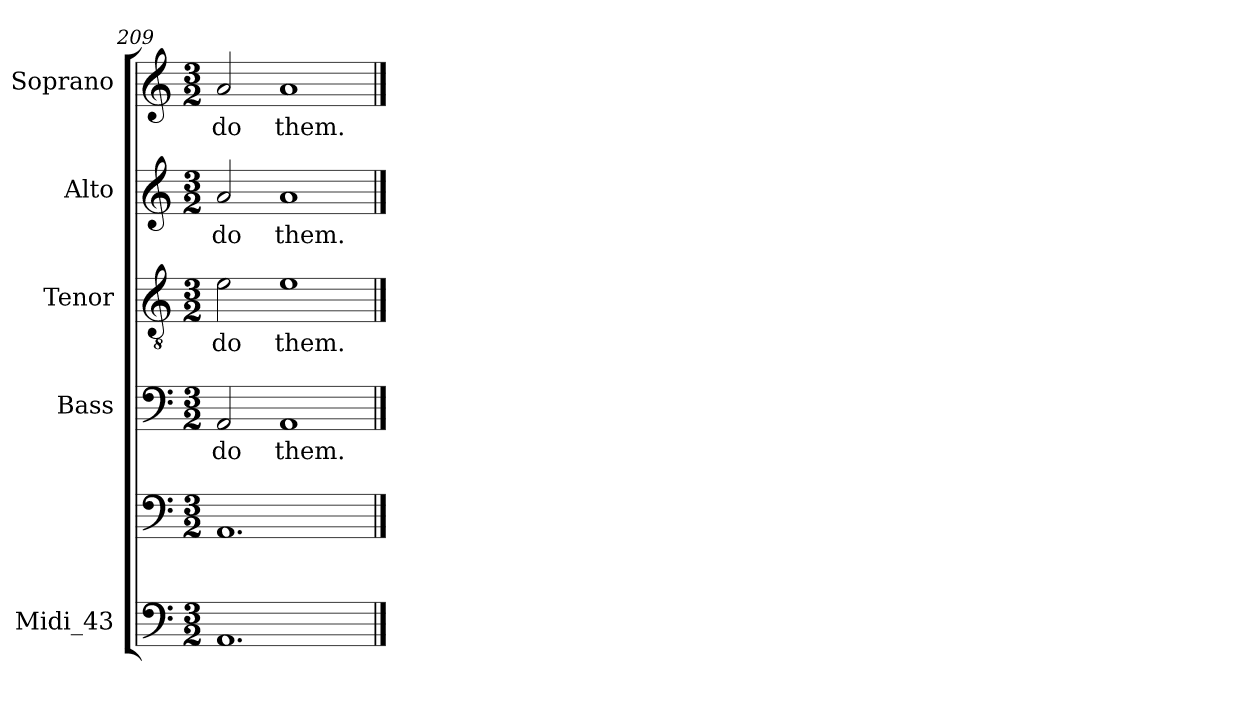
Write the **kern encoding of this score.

**kern	**kern	**kern	**text	**kern	**text	**kern	**text	**kern	**text
*part5	*part5	*part4	*part4	*part3	*part3	*part2	*part2	*part1	*part1
*staff6	*staff5	*staff4	*staff4	*staff3	*staff3	*staff2	*staff2	*staff1	*staff1
*I"Midi_43	*	*I"Bass	*	*I"Tenor	*	*I"Alto	*	*I"Soprano	*
*	*	*I'B	*	*I'T	*	*I'A	*	*I'S	*
*clefF4	*clefF4	*clefF4	*	*clefGv2	*	*clefG2	*	*clefG2	*
*k[]	*k[]	*k[]	*	*k[]	*	*k[]	*	*k[]	*
*C:	*C:	*C:	*	*C:	*	*C:	*	*C:	*
*M3/2	*M3/2	*M3/2	*	*M3/2	*	*M3/2	*	*M3/2	*
=209	=209	=209	=209	=209	=209	=209	=209	=209	=209
!	!	!	!LO:LY:b	!	!LO:LY:b	!	!LO:LY:b	!	!LO:LY:b
1.AA	1.AA	2AA	do	2e	do	2a	do	2a	do
!	!	!	!LO:LY:b	!	!LO:LY:b	!	!LO:LY:b	!	!LO:LY:b
.	.	1AA	them.	1e	them.	1a	them.	1a	them.
==	==	==	==	==	==	==	==	==	==
*-	*-	*-	*-	*-	*-	*-	*-	*-	*-
